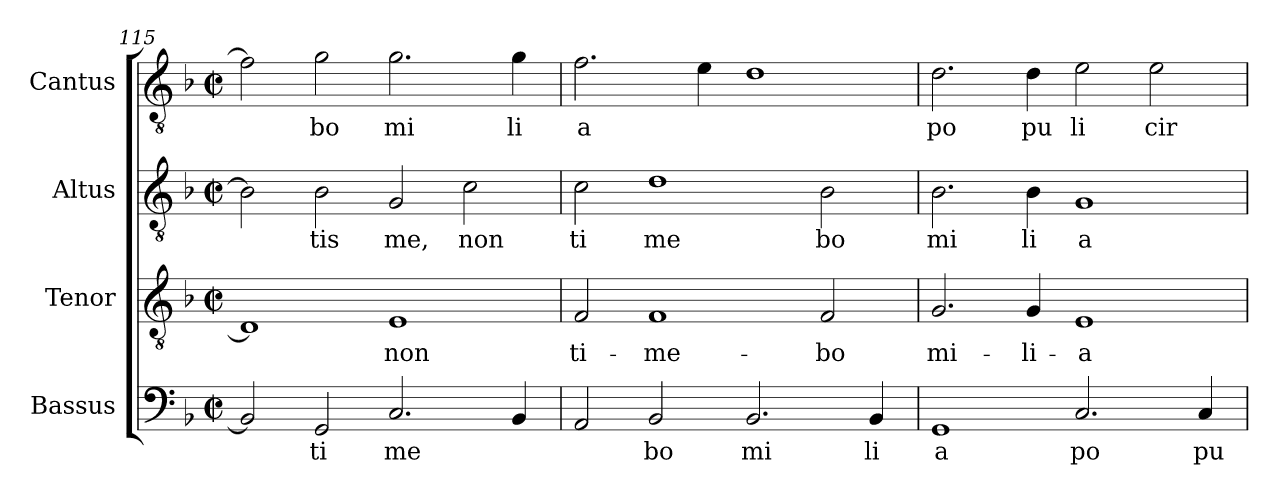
**kern	**text	**kern	**text	**kern	**text	**kern	**text
*part4	*part4	*part3	*part3	*part2	*part2	*part1	*part1
*staff4	*staff4	*staff3	*staff3	*staff2	*staff2	*staff1	*staff1
*I"Bassus	*	*I"Tenor	*	*I"Altus	*	*I"Cantus	*
*clefF4	*	*clefGv2	*	*clefGv2	*	*clefGv2	*
*k[b-]	*	*k[b-]	*	*k[b-]	*	*k[b-]	*
*F:	*	*F:	*	*F:	*	*F:	*
*M2/2	*	*M2/2	*	*M2/2	*	*M2/2	*
*met(c|)	*	*met(c|)	*	*met(c|)	*	*met(c|)	*
=115	=115	=115	=115	=115	=115	=115	=115
!	!LO:LY:b:cj	!	!LO:LY:b:cj	!	!LO:LY:b:cj	!	!LO:LY:b:cj
2BB-/]	.	1D]	.	2B-\]	.	2f\]	.
!	!LO:LY:b:cj	!	!	!	!LO:LY:b:cj	!	!LO:LY:b:cj
2GG/	ti	.	.	2B-\	tis	2g\	bo
!	!LO:LY:b:cj	!	!LO:LY:b:cj	!	!LO:LY:b:cj	!	!LO:LY:b:cj
2.C/	me	1E	non	2G/	me,	2.g\	mi
!	!	!	!	!	!LO:LY:b:cj	!	!
.	.	.	.	2c\	non	.	.
!	!LO:LY:b:cj	!	!	!	!	!	!LO:LY:b:cj
4BB-/	.	.	.	.	.	4g\	li
=116	=116	=116	=116	=116	=116	=116	=116
!	!LO:LY:b:cj	!	!LO:LY:b:cj	!	!LO:LY:b:cj	!	!LO:LY:b:cj
2AA/	.	2F/	ti-	2c\	ti	2.f\	a
!	!LO:LY:b:cj	!	!LO:LY:b:cj	!	!LO:LY:b:cj	!	!
2BB-/	bo	1F	-me-	1d	me	.	.
!	!	!	!	!	!	!	!LO:LY:b:cj
.	.	.	.	.	.	4e\	.
!	!LO:LY:b:cj	!	!	!	!	!	!LO:LY:b:cj
2.BB-/	mi	.	.	.	.	1d	.
!	!	!	!LO:LY:b:cj	!	!LO:LY:b:cj	!	!
.	.	2F/	-bo	2B-\	bo	.	.
!	!LO:LY:b:cj	!	!	!	!	!	!
4BB-/	li	.	.	.	.	.	.
=117	=117	=117	=117	=117	=117	=117	=117
!	!LO:LY:b:cj	!	!LO:LY:b:cj	!	!LO:LY:b:cj	!	!LO:LY:b:cj
1GG	a	2.G/	mi-	2.B-\	mi	2.d\	po
!	!	!	!LO:LY:b:cj	!	!LO:LY:b:cj	!	!LO:LY:b:cj
.	.	4G/	-li-	4B-\	li	4d\	pu
!	!LO:LY:b:cj	!	!LO:LY:b:cj	!	!LO:LY:b:cj	!	!LO:LY:b:cj
2.C/	po	1E	-a	1G	a	2e\	li
!	!	!	!	!	!	!	!LO:LY:b:cj
.	.	.	.	.	.	2e\	cir
!	!LO:LY:b:cj	!	!	!	!	!	!
4C/	pu	.	.	.	.	.	.
=	=	=	=	=	=	=	=
*-	*-	*-	*-	*-	*-	*-	*-
